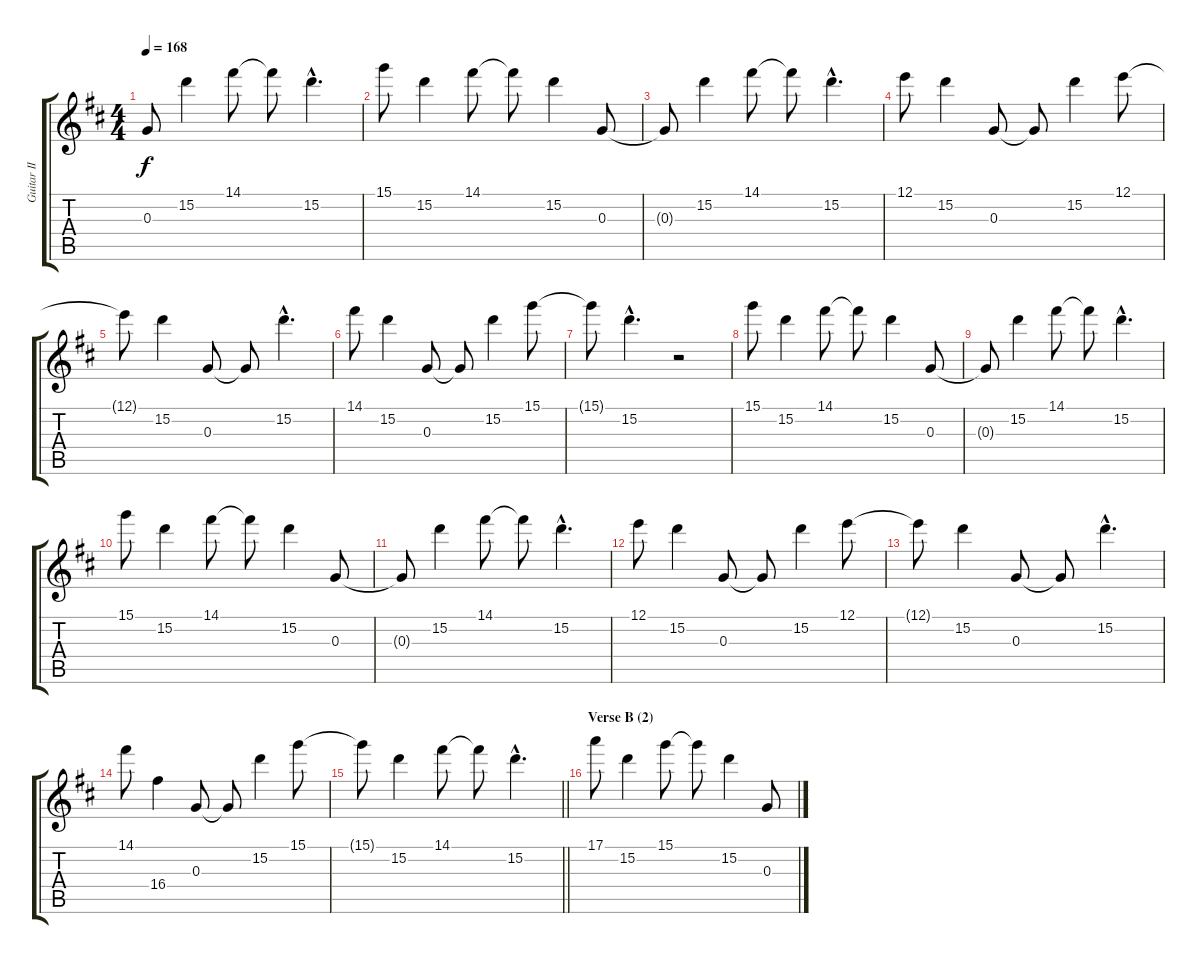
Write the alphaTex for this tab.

\track ("Guitar II" "Guitar II") {instrument distortionguitar}
\staff {score tabs}
\tuning (E4 B3 G3 D3 A2 E2) {hide}
\ts (4 4)
\tempo 168
\clef g2
\ks d
0.3{t}.8{dy f} 15.2.4 14.1.8 14.1{t}.8 15.2{hac}.4{d} |
15.1.8 15.2.4 14.1.8 14.1{t}.8 15.2.4 0.3.8 |
0.3{t}.8 15.2.4 14.1.8 14.1{t}.8 15.2{hac}.4{d} |
12.1.8 15.2.4 0.3.8 0.3{t}.8 15.2.4 12.1.8 |
12.1{t}.8 15.2.4 0.3.8 0.3{t}.8 15.2{hac}.4{d} |
14.1.8 15.2.4 0.3.8 0.3{t}.8 15.2.4 15.1.8 |
15.1{t}.8 15.2{hac}.4{d} r.2 |
15.1.8 15.2.4 14.1.8 14.1{t}.8 15.2.4 0.3.8 |
0.3{t}.8 15.2.4 14.1.8 14.1{t}.8 15.2{hac}.4{d} |
15.1.8 15.2.4 14.1.8 14.1{t}.8 15.2.4 0.3.8 |
0.3{t}.8 15.2.4 14.1.8 14.1{t}.8 15.2{hac}.4{d} |
12.1.8 15.2.4 0.3.8 0.3{t}.8 15.2.4 12.1.8 |
12.1{t}.8 15.2.4 0.3.8 0.3{t}.8 15.2{hac}.4{d} |
14.1.8 16.4.4 0.3.8 0.3{t}.8 15.2.4 15.1.8 |
\barLineRight lightlight
15.1{t}.8 15.2.4 14.1.8 14.1{t}.8 15.2{hac}.4{d} |
\section ("" "Verse B (2)")
17.1.8 15.2.4 15.1.8 15.1{t}.8 15.2.4 0.3.8
